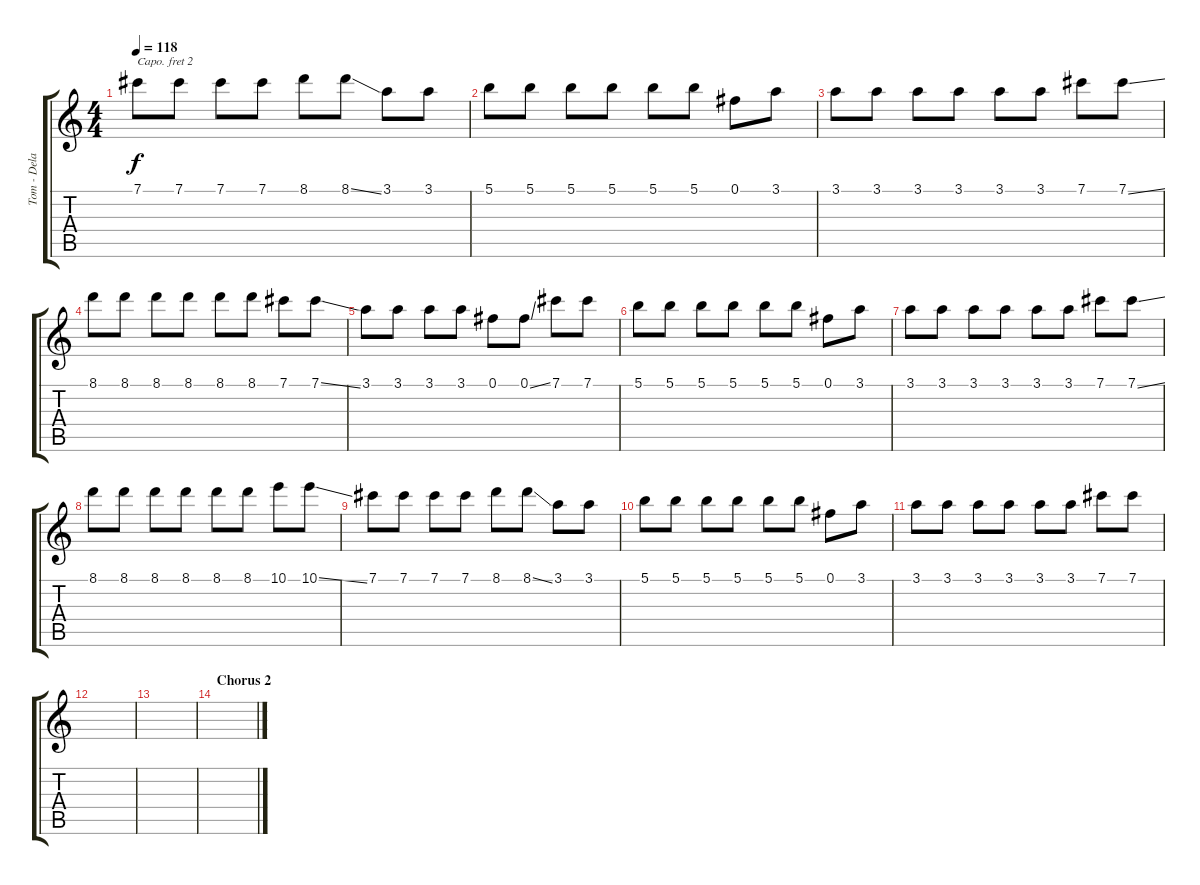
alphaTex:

\track ("Tom - Delay" "Tom - Dela") {instrument distortionguitar}
\staff {score tabs}
\capo 2
\tuning (E4 B3 G3 D3 A2 E2) {hide}
\ts (4 4)
\tempo 118
\clef g2
\ks c
7.1.8{dy f} 7.1.8 7.1.8 7.1.8 8.1.8 8.1{ss}.8 3.1.8 3.1.8 |
5.1.8 5.1.8 5.1.8 5.1.8 5.1.8 5.1.8 0.1.8 3.1.8 |
3.1.8 3.1.8 3.1.8 3.1.8 3.1.8 3.1.8 7.1.8 7.1{ss}.8 |
8.1.8 8.1.8 8.1.8 8.1.8 8.1.8 8.1.8 7.1.8 7.1{ss}.8 |
3.1.8 3.1.8 3.1.8 3.1.8 0.1.8 0.1{ss}.8 7.1.8 7.1.8 |
5.1.8 5.1.8 5.1.8 5.1.8 5.1.8 5.1.8 0.1.8 3.1.8 |
3.1.8 3.1.8 3.1.8 3.1.8 3.1.8 3.1.8 7.1.8 7.1{ss}.8 |
8.1.8 8.1.8 8.1.8 8.1.8 8.1.8 8.1.8 10.1.8 10.1{ss}.8 |
7.1.8 7.1.8 7.1.8 7.1.8 8.1.8 8.1{ss}.8 3.1.8 3.1.8 |
5.1.8 5.1.8 5.1.8 5.1.8 5.1.8 5.1.8 0.1.8 3.1.8 |
3.1.8 3.1.8 3.1.8 3.1.8 3.1.8 3.1.8 7.1.8 7.1.8 |
|
|
\section ("" "Chorus 2")
